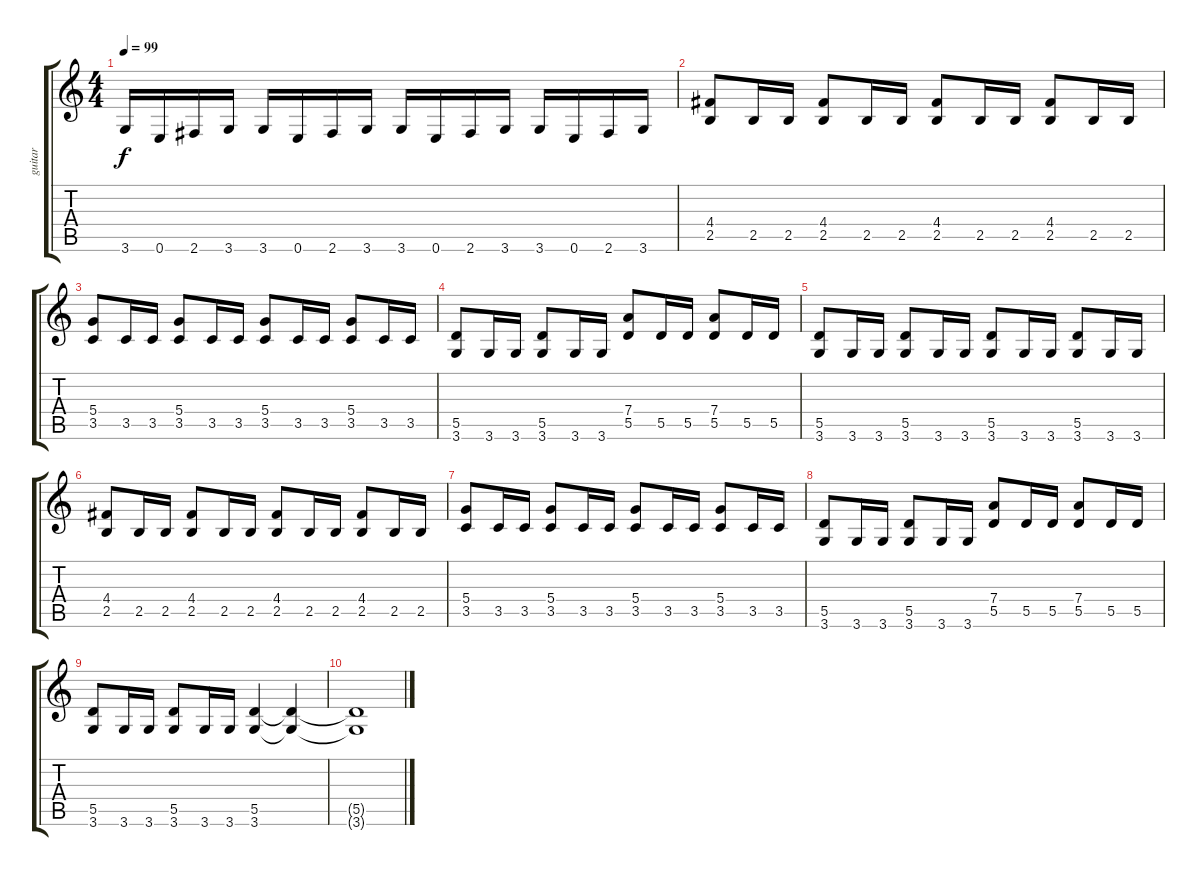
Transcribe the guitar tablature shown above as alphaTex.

\track ("guitar" "guitar") {instrument distortionguitar}
\staff {score tabs}
\tuning (E4 B3 G3 D3 A2 E2) {hide}
\ts (4 4)
\tempo 99
\clef g2
\ks c
3.6.16{dy f} 0.6.16 2.6.16 3.6.16 3.6.16 0.6.16 2.6.16 3.6.16 3.6.16 0.6.16 2.6.16 3.6.16 3.6.16 0.6.16 2.6.16 3.6.16 |
(4.4 2.5).8 2.5.16 2.5.16 (4.4 2.5).8 2.5.16 2.5.16 (4.4 2.5).8 2.5.16 2.5.16 (4.4 2.5).8 2.5.16 2.5.16 |
(5.4 3.5).8 3.5.16 3.5.16 (5.4 3.5).8 3.5.16 3.5.16 (5.4 3.5).8 3.5.16 3.5.16 (5.4 3.5).8 3.5.16 3.5.16 |
(5.5 3.6).8 3.6.16 3.6.16 (5.5 3.6).8 3.6.16 3.6.16 (7.4 5.5).8 5.5.16 5.5.16 (7.4 5.5).8 5.5.16 5.5.16 |
(5.5 3.6).8 3.6.16 3.6.16 (5.5 3.6).8 3.6.16 3.6.16 (5.5 3.6).8 3.6.16 3.6.16 (5.5 3.6).8 3.6.16 3.6.16 |
(4.4 2.5).8 2.5.16 2.5.16 (4.4 2.5).8 2.5.16 2.5.16 (4.4 2.5).8 2.5.16 2.5.16 (4.4 2.5).8 2.5.16 2.5.16 |
(5.4 3.5).8 3.5.16 3.5.16 (5.4 3.5).8 3.5.16 3.5.16 (5.4 3.5).8 3.5.16 3.5.16 (5.4 3.5).8 3.5.16 3.5.16 |
(5.5 3.6).8 3.6.16 3.6.16 (5.5 3.6).8 3.6.16 3.6.16 (7.4 5.5).8 5.5.16 5.5.16 (7.4 5.5).8 5.5.16 5.5.16 |
(5.5 3.6).8 3.6.16 3.6.16 (5.5 3.6).8 3.6.16 3.6.16 (5.5 3.6).4 (5.5{t} 3.6{t}).4 |
(5.5{t} 3.6{t}).1
